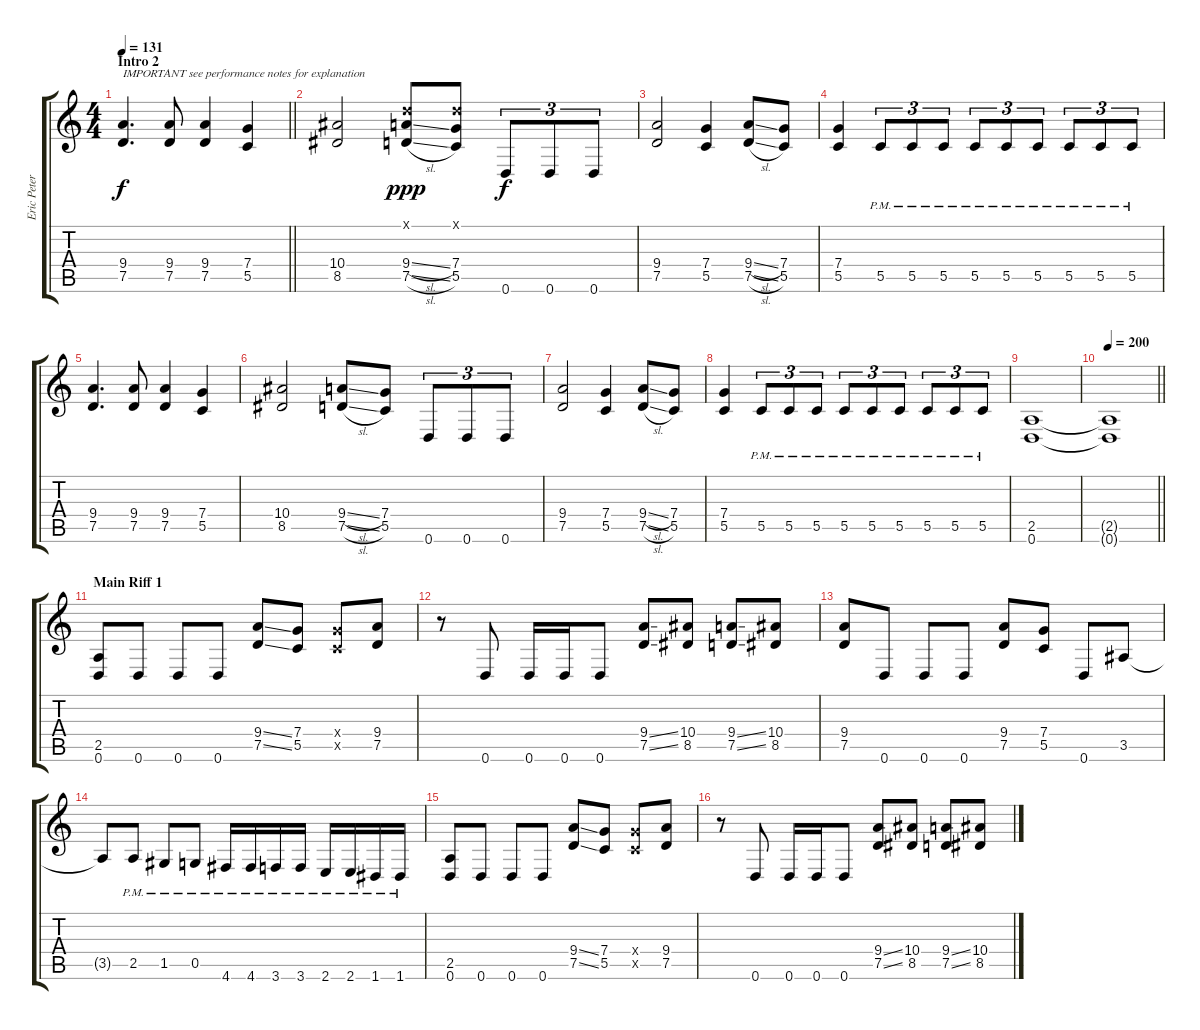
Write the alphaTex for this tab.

\track ("Eric Peterson" "Eric Peter") {instrument distortionguitar}
\staff {score tabs}
\tuning (D4 A3 F3 C3 G2 D2) {hide}
\ts (4 4)
\section ("" "Intro 2")
\tempo 131
\clef g2
\barLineRight lightlight
\ks c
(9.4 7.5).4{d txt "IMPORTANT see performance notes for explanation" dy f} (9.4 7.5).8 (9.4 7.5).4 (7.4 5.5).4 |
(10.4 8.5).2 (0.1{x} 9.4{sl} 7.5{sl}).8{dy ppp} (0.1{x} 7.4 5.5).8 0.6.8{tu (3 2) dy f} 0.6.8{tu (3 2)} 0.6.8{tu (3 2)} |
(9.4 7.5).2 (7.4 5.5).4 (9.4{sl} 7.5{sl}).8 (7.4 5.5).8 |
(7.4 5.5).4 5.5{pm}.8{tu (3 2)} 5.5{pm}.8{tu (3 2)} 5.5{pm}.8{tu (3 2)} 5.5{pm}.8{tu (3 2)} 5.5{pm}.8{tu (3 2)} 5.5{pm}.8{tu (3 2)} 5.5{pm}.8{tu (3 2)} 5.5{pm}.8{tu (3 2)} 5.5{pm}.8{tu (3 2)} |
(9.4 7.5).4{d} (9.4 7.5).8 (9.4 7.5).4 (7.4 5.5).4 |
(10.4 8.5).2 (9.4{sl} 7.5{sl}).8 (7.4 5.5).8 0.6.8{tu (3 2)} 0.6.8{tu (3 2)} 0.6.8{tu (3 2)} |
(9.4 7.5).2 (7.4 5.5).4 (9.4{sl} 7.5{sl}).8 (7.4 5.5).8 |
(7.4 5.5).4 5.5{pm}.8{tu (3 2)} 5.5{pm}.8{tu (3 2)} 5.5{pm}.8{tu (3 2)} 5.5{pm}.8{tu (3 2)} 5.5{pm}.8{tu (3 2)} 5.5{pm}.8{tu (3 2)} 5.5{pm}.8{tu (3 2)} 5.5{pm}.8{tu (3 2)} 5.5{pm}.8{tu (3 2)} |
(2.5 0.6).1 |
\tempo 200
\barLineRight lightlight
(2.5{t} 0.6{t}).1 |
\section ("" "Main Riff 1")
(2.5 0.6).8 0.6.8 0.6.8 0.6.8 (9.4{ss} 7.5{ss}).8 (7.4 5.5).8 (7.4{x} 5.5{x}).8 (9.4 7.5).8 |
r.8 0.6.8 0.6.16 0.6.16 0.6.8 (9.4{ss} 7.5{ss}).8 (10.4 8.5).8 (9.4{ss} 7.5{ss}).8 (10.4 8.5).8 |
(9.4 7.5).8 0.6.8 0.6.8 0.6.8 (9.4 7.5).8 (7.4 5.5).8 0.6.8 3.5.8 |
3.5{t}.8 2.5{pm}.8 1.5{pm}.8 0.5{pm}.8 4.6{pm}.16 4.6{pm}.16 3.6{pm}.16 3.6{pm}.16 2.6{pm}.16 2.6{pm}.16 1.6{pm}.16 1.6{pm}.16 |
(2.5 0.6).8 0.6.8 0.6.8 0.6.8 (9.4{ss} 7.5{ss}).8 (7.4 5.5).8 (7.4{x} 5.5{x}).8 (9.4 7.5).8 |
r.8 0.6.8 0.6.16 0.6.16 0.6.8 (9.4{ss} 7.5{ss}).8 (10.4 8.5).8 (9.4{ss} 7.5{ss}).8 (10.4 8.5).8
